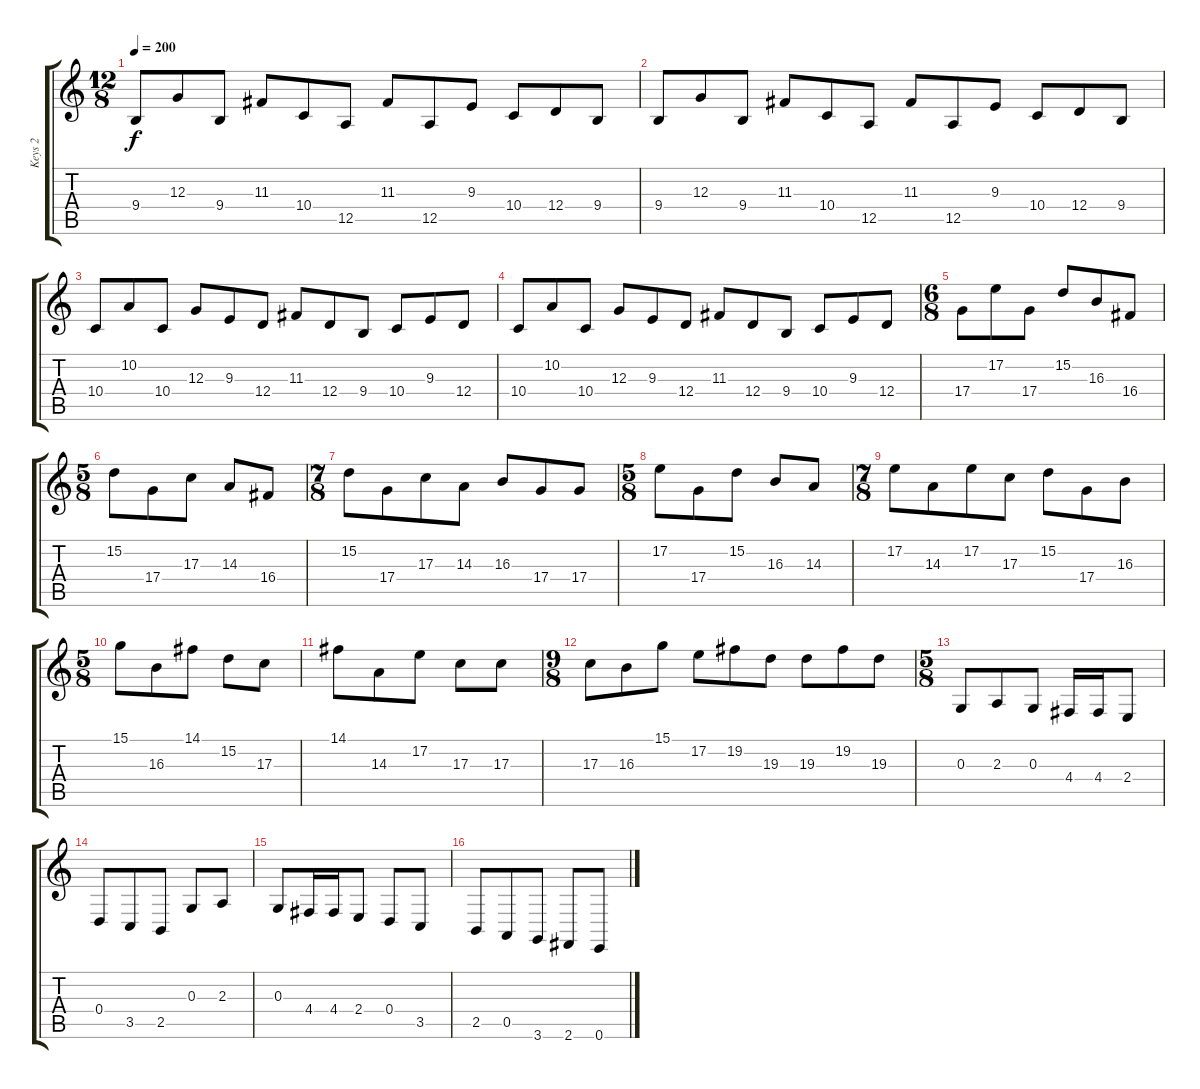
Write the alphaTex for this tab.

\track ("Keys 2" "Keys 2") {instrument rockorgan}
\staff {score tabs}
\tuning (E4 B3 G3 D3 A2 E2) {hide}
\ts (12 8)
\tempo 200
\clef g2
\ks c
9.4.8{dy f} 12.3.8 9.4.8 11.3.8 10.4.8 12.5.8 11.3.8 12.5.8 9.3.8 10.4.8 12.4.8 9.4.8 |
9.4.8 12.3.8 9.4.8 11.3.8 10.4.8 12.5.8 11.3.8 12.5.8 9.3.8 10.4.8 12.4.8 9.4.8 |
10.4.8 10.2.8 10.4.8 12.3.8 9.3.8 12.4.8 11.3.8 12.4.8 9.4.8 10.4.8 9.3.8 12.4.8 |
10.4.8 10.2.8 10.4.8 12.3.8 9.3.8 12.4.8 11.3.8 12.4.8 9.4.8 10.4.8 9.3.8 12.4.8 |
\ts (6 8)
17.4.8 17.2.8 17.4.8 15.2.8 16.3.8 16.4.8 |
\ts (5 8)
15.2.8 17.4.8 17.3.8 14.3.8 16.4.8 |
\ts (7 8)
15.2.8 17.4.8 17.3.8 14.3.8 16.3.8 17.4.8 17.4.8 |
\ts (5 8)
17.2.8 17.4.8 15.2.8 16.3.8 14.3.8 |
\ts (7 8)
17.2.8 14.3.8 17.2.8 17.3.8 15.2.8 17.4.8 16.3.8 |
\ts (5 8)
15.1.8 16.3.8 14.1.8 15.2.8 17.3.8 |
14.1.8 14.3.8 17.2.8 17.3.8 17.3.8 |
\ts (9 8)
17.3.8 16.3.8 15.1.8 17.2.8 19.2.8 19.3.8 19.3.8 19.2.8 19.3.8 |
\ts (5 8)
0.3.8 2.3.8 0.3.8 4.4.16 4.4.16 2.4.8 |
0.4.8 3.5.8 2.5.8 0.3.8 2.3.8 |
0.3.8 4.4.16 4.4.16 2.4.8 0.4.8 3.5.8 |
2.5.8 0.5.8 3.6.8 2.6.8 0.6.8
